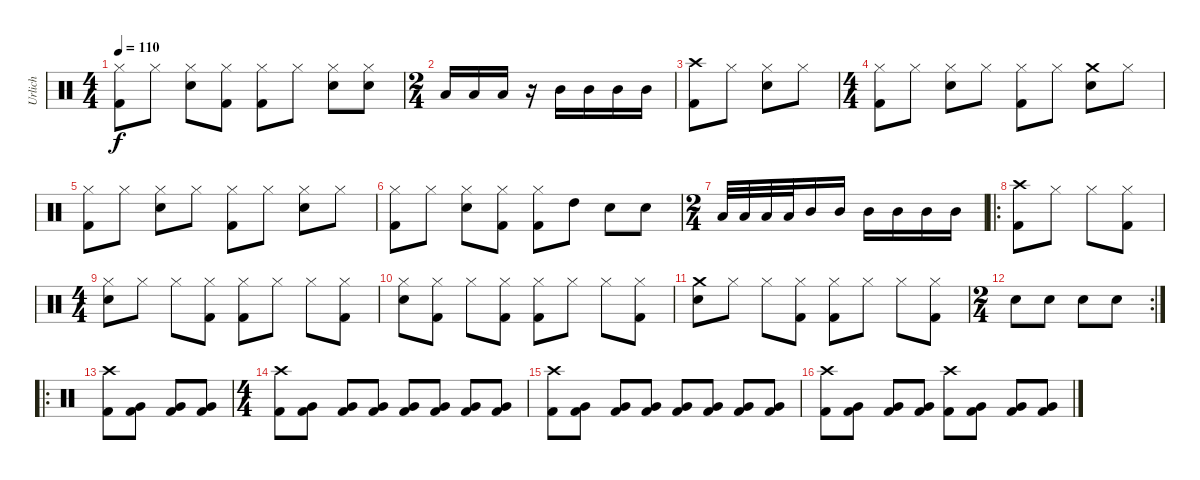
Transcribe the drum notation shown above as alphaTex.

\track ("Urlich" "Urlich") {instrument percussion}
\staff {score}
\articulation defaults
\ts (4 4)
\tempo 110
\clef neutral
\ks c
("Hi-Hat (closed)" "Kick (hit) 2").8{dy f} "Hi-Hat (closed)".8 ("Hi-Hat (closed)" "Snare (hit) 2").8 ("Hi-Hat (closed)" "Kick (hit) 2").8 ("Hi-Hat (closed)" "Kick (hit) 2").8 "Hi-Hat (closed)".8 ("Hi-Hat (closed)" "Snare (hit) 2").8 ("Hi-Hat (closed)" "Snare (hit) 2").8 |
\ts (2 4)
"Low Tom (hit)".16 "Low Tom (hit)".16 "Low Tom (hit)".16 r.16 "Mid Tom (hit)".16 "Mid Tom (hit)".16 "Mid Tom (hit)".16 "Mid Tom (hit)".16 |
("Crash high (hit)" "Kick (hit) 2").8 "Hi-Hat (closed)".8 ("Hi-Hat (closed)" "Snare (hit) 2").8 "Hi-Hat (closed)".8 |
\ts (4 4)
("Hi-Hat (closed)" "Kick (hit) 2").8 "Hi-Hat (closed)".8 ("Hi-Hat (closed)" "Snare (hit) 2").8 "Hi-Hat (closed)".8 ("Hi-Hat (closed)" "Kick (hit) 2").8 "Hi-Hat (closed)".8 ("Crash medium (hit)" "Snare (hit) 2").8 "Hi-Hat (closed)".8 |
("Hi-Hat (closed)" "Kick (hit) 2").8 "Hi-Hat (closed)".8 ("Hi-Hat (closed)" "Snare (hit) 2").8 "Hi-Hat (closed)".8 ("Hi-Hat (closed)" "Kick (hit) 2").8 "Hi-Hat (closed)".8 ("Hi-Hat (closed)" "Snare (hit) 2").8 "Hi-Hat (closed)".8 |
("Hi-Hat (closed)" "Kick (hit) 2").8 "Hi-Hat (closed)".8 ("Hi-Hat (closed)" "Snare (hit) 2").8 ("Hi-Hat (closed)" "Kick (hit) 2").8 ("Hi-Hat (closed)" "Kick (hit) 2").8 "High Tom (hit)".8 "Snare (hit) 2".8 "Snare (hit) 2".8 |
\ts (2 4)
"Low Tom (hit)".32 "Low Tom (hit)".32 "Low Tom (hit)".32 "Low Tom (hit)".32 "Mid Tom (hit)".16 "Mid Tom (hit)".16 "Mid Tom (hit)".16 "Mid Tom (hit)".16 "Mid Tom (hit)".16 "Mid Tom (hit)".16 |
\ro
("Crash high (hit)" "Kick (hit) 2").8 "Hi-Hat (closed)".8 "Hi-Hat (closed)".8 ("Hi-Hat (closed)" "Kick (hit) 2").8 |
\ts (4 4)
("Hi-Hat (closed)" "Snare (hit) 2").8 "Hi-Hat (closed)".8 "Hi-Hat (closed)".8 ("Hi-Hat (closed)" "Kick (hit) 2").8 ("Hi-Hat (closed)" "Kick (hit) 2").8 "Hi-Hat (closed)".8 "Hi-Hat (closed)".8 ("Hi-Hat (closed)" "Kick (hit) 2").8 |
("Hi-Hat (closed)" "Snare (hit) 2").8 ("Hi-Hat (closed)" "Kick (hit) 2").8 "Hi-Hat (closed)".8 ("Hi-Hat (closed)" "Kick (hit) 2").8 ("Hi-Hat (closed)" "Kick (hit) 2").8 "Hi-Hat (closed)".8 "Hi-Hat (closed)".8 ("Hi-Hat (closed)" "Kick (hit) 2").8 |
("Crash medium (hit)" "Snare (hit) 2").8 "Hi-Hat (closed)".8 "Hi-Hat (closed)".8 ("Hi-Hat (closed)" "Kick (hit) 2").8 ("Hi-Hat (closed)" "Kick (hit) 2").8 "Hi-Hat (closed)".8 "Hi-Hat (closed)".8 ("Hi-Hat (closed)" "Kick (hit) 2").8 |
\rc 2
\ts (2 4)
"Snare (hit) 2".8 "Snare (hit) 2".8 "Snare (hit) 2".8 "Snare (hit) 2".8 |
\ro
("Crash high (hit)" "Kick (hit) 2").8 ("Very Low Tom (hit)" "Kick (hit) 2").8 ("Very Low Tom (hit)" "Kick (hit) 2").8 ("Very Low Tom (hit)" "Kick (hit) 2").8 |
\ts (4 4)
("Crash high (hit)" "Kick (hit) 2").8 ("Very Low Tom (hit)" "Kick (hit) 2").8 ("Very Low Tom (hit)" "Kick (hit) 2").8 ("Very Low Tom (hit)" "Kick (hit) 2").8 ("Very Low Tom (hit)" "Kick (hit) 2").8 ("Very Low Tom (hit)" "Kick (hit) 2").8 ("Very Low Tom (hit)" "Kick (hit) 2").8 ("Very Low Tom (hit)" "Kick (hit) 2").8 |
("Crash high (hit)" "Kick (hit) 2").8 ("Very Low Tom (hit)" "Kick (hit) 2").8 ("Very Low Tom (hit)" "Kick (hit) 2").8 ("Very Low Tom (hit)" "Kick (hit) 2").8 ("Very Low Tom (hit)" "Kick (hit) 2").8 ("Very Low Tom (hit)" "Kick (hit) 2").8 ("Very Low Tom (hit)" "Kick (hit) 2").8 ("Very Low Tom (hit)" "Kick (hit) 2").8 |
("Crash high (hit)" "Kick (hit) 2").8 ("Very Low Tom (hit)" "Kick (hit) 2").8 ("Very Low Tom (hit)" "Kick (hit) 2").8 ("Very Low Tom (hit)" "Kick (hit) 2").8 ("Crash high (hit)" "Kick (hit) 2").8 ("Very Low Tom (hit)" "Kick (hit) 2").8 ("Very Low Tom (hit)" "Kick (hit) 2").8 ("Very Low Tom (hit)" "Kick (hit) 2").8
